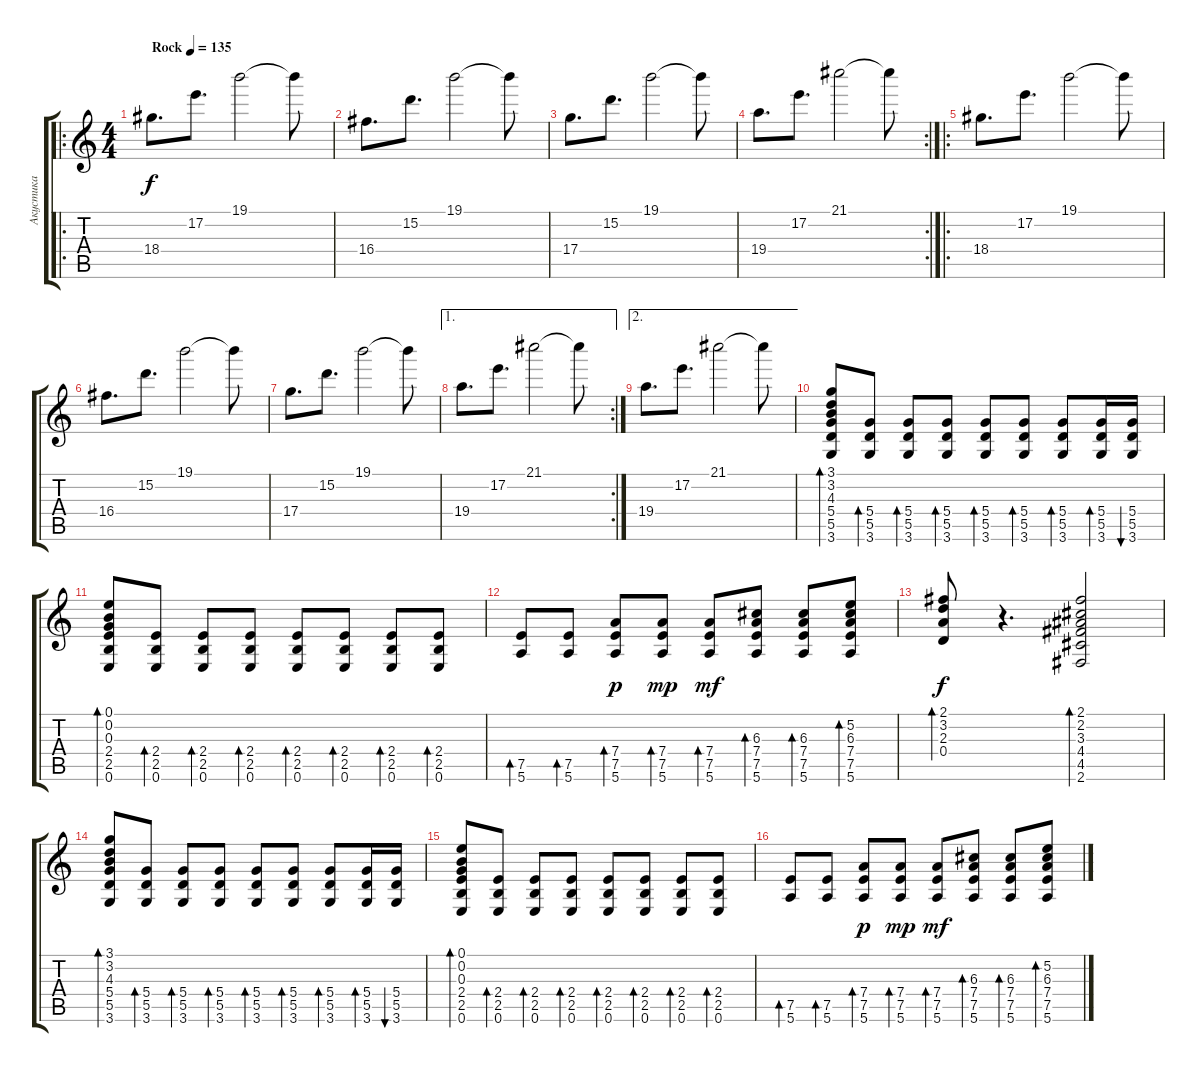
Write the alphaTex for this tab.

\track ("Акустика" "Акустика") {instrument acousticguitarsteel}
\staff {score tabs}
\tuning (E4 B3 G3 D3 A2 E2) {hide}
\ro
\ts (4 4)
\tempo (135 "Rock")
\clef g2
\ks c
18.4.8{d dy f instrument acousticguitarsteel} 17.2.8{d} 19.1.2 19.1{t}.8 |
16.4.8{d} 15.2.8{d} 19.1.2 19.1{t}.8 |
17.4.8{d} 15.2.8{d} 19.1.2 19.1{t}.8 |
\rc 2
19.4.8{d} 17.2.8{d} 21.1.2 21.1{t}.8 |
\ro
18.4.8{d} 17.2.8{d} 19.1.2 19.1{t}.8 |
16.4.8{d} 15.2.8{d} 19.1.2 19.1{t}.8 |
17.4.8{d} 15.2.8{d} 19.1.2 19.1{t}.8 |
\ae 1
\rc 2
19.4.8{d} 17.2.8{d} 21.1.2 21.1{t}.8 |
\ae 2
19.4.8{d} 17.2.8{d} 21.1.2 21.1{t}.8 |
(3.1 3.2 4.3 5.4 5.5 3.6).8{bd 30} (5.4 5.5 3.6).8{bd 30} (5.4 5.5 3.6).8{bd 30} (5.4 5.5 3.6).8{bd 30} (5.4 5.5 3.6).8{bd 30} (5.4 5.5 3.6).8{bd 30} (5.4 5.5 3.6).8{bd 30} (5.4 5.5 3.6).16{bd 30} (5.4 5.5 3.6).16{bu 30} |
(0.1 0.2 0.3 2.4 2.5 0.6).8{bd 30} (2.4 2.5 0.6).8{bd 30} (2.4 2.5 0.6).8{bd 30} (2.4 2.5 0.6).8{bd 30} (2.4 2.5 0.6).8{bd 30} (2.4 2.5 0.6).8{bd 30} (2.4 2.5 0.6).8{bd 30} (2.4 2.5 0.6).8{bd 30} |
(7.5 5.6).8{bd 30} (7.5 5.6).8{bd 30} (7.4 7.5 5.6).8{bd 30 dy p} (7.4 7.5 5.6).8{bd 30 dy mp} (7.4 7.5 5.6).8{bd 30 dy mf} (6.3 7.4 7.5 5.6).8{bd 30} (6.3 7.4 7.5 5.6).8{bd 30} (5.2 6.3 7.4 7.5 5.6).8{bd 30} |
(2.1 3.2 2.3 0.4).8{bd 30 dy f} r.4{d} (2.1 2.2 3.3 4.4 4.5 2.6).2{bd 30} |
(3.1 3.2 4.3 5.4 5.5 3.6).8{bd 30} (5.4 5.5 3.6).8{bd 30} (5.4 5.5 3.6).8{bd 30} (5.4 5.5 3.6).8{bd 30} (5.4 5.5 3.6).8{bd 30} (5.4 5.5 3.6).8{bd 30} (5.4 5.5 3.6).8{bd 30} (5.4 5.5 3.6).16{bd 30} (5.4 5.5 3.6).16{bu 30} |
(0.1 0.2 0.3 2.4 2.5 0.6).8{bd 30} (2.4 2.5 0.6).8{bd 30} (2.4 2.5 0.6).8{bd 30} (2.4 2.5 0.6).8{bd 30} (2.4 2.5 0.6).8{bd 30} (2.4 2.5 0.6).8{bd 30} (2.4 2.5 0.6).8{bd 30} (2.4 2.5 0.6).8{bd 30} |
(7.5 5.6).8{bd 30} (7.5 5.6).8{bd 30} (7.4 7.5 5.6).8{bd 30 dy p} (7.4 7.5 5.6).8{bd 30 dy mp} (7.4 7.5 5.6).8{bd 30 dy mf} (6.3 7.4 7.5 5.6).8{bd 30} (6.3 7.4 7.5 5.6).8{bd 30} (5.2 6.3 7.4 7.5 5.6).8{bd 30}
